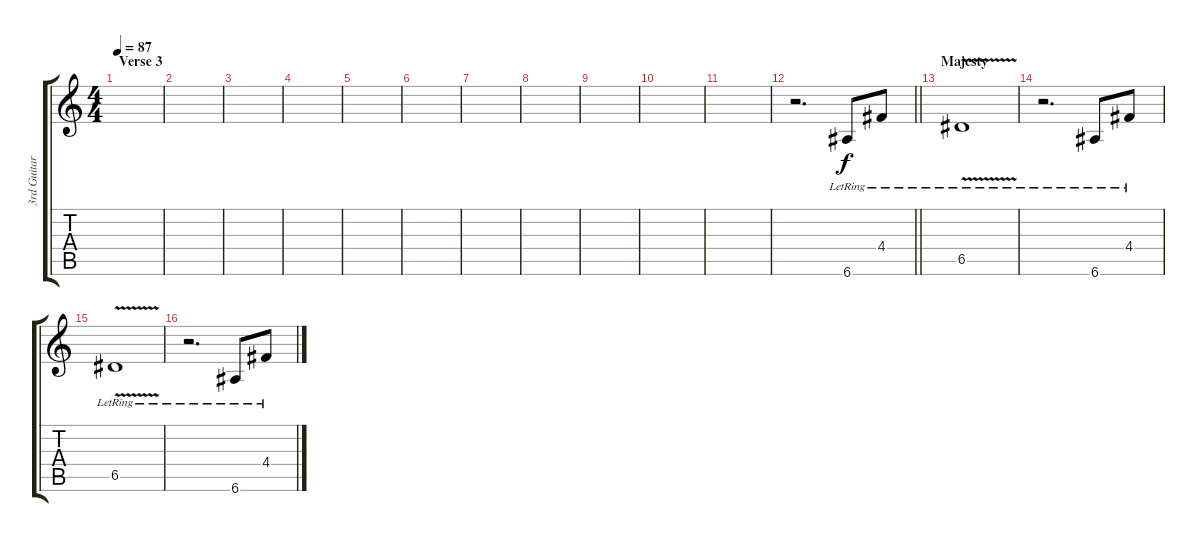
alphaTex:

\track ("3rd Guitar (tremolo fx)" "3rd Guitar") {instrument electricguitarclean}
\staff {score tabs}
\tuning (E4 B3 G3 D3 A2 E2) {hide}
\ts (4 4)
\section ("" "Verse 3")
\tempo 87
\clef g2
\ks c
|
|
|
|
|
|
|
|
|
|
|
\barLineRight lightlight
r.2{d} 6.6{lr}.8 4.4{lr}.8 |
\section ("" "Majesty")
6.5{v lr}.1 |
r.2{d} 6.6{lr}.8 4.4{lr}.8 |
6.5{v lr}.1 |
r.2{d} 6.6{lr}.8 4.4{lr}.8
